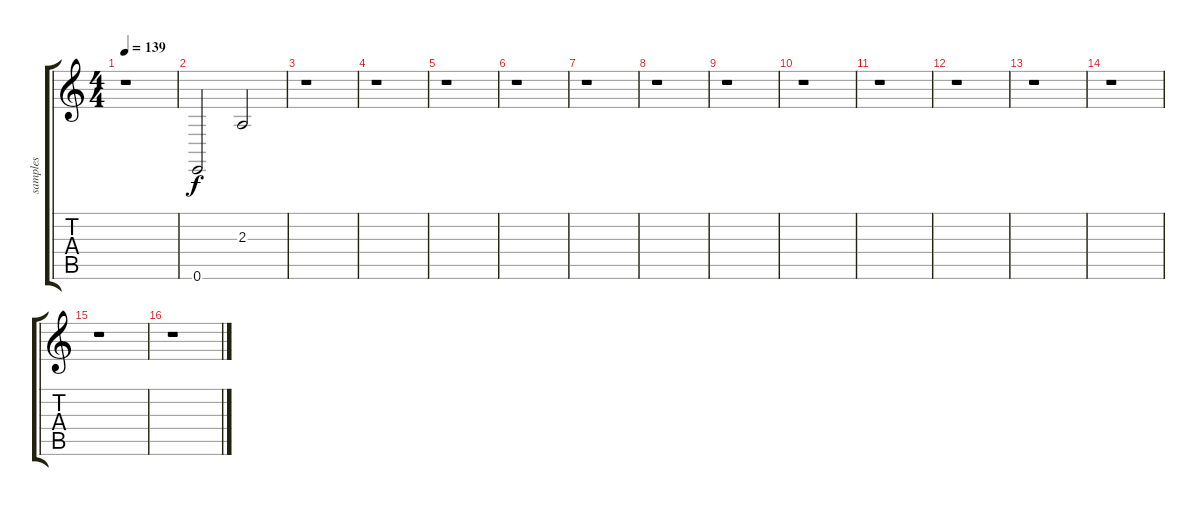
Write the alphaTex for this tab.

\track ("samples" "samples") {instrument reversecymbal}
\staff {score tabs}
\tuning (E4 B3 G3 D3 A2 E2) {hide}
\ts (4 4)
\tempo 139
\clef g2
\ks c
r.1{dy f instrument reversecymbal} |
0.6.2 2.3.2 |
r.1 |
r.1 |
r.1 |
r.1 |
r.1 |
r.1 |
r.1 |
r.1 |
r.1 |
r.1 |
r.1 |
r.1 |
r.1 |
r.1
